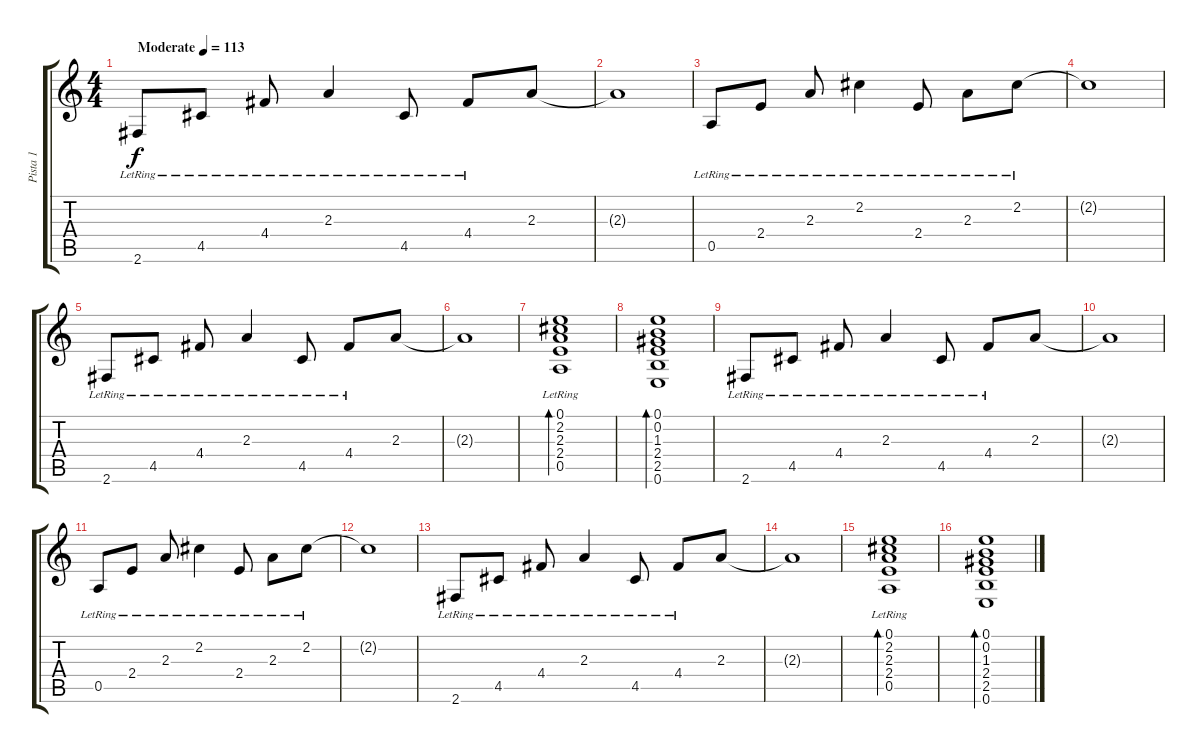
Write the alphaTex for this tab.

\track ("Pista 1" "Pista 1") {instrument electricguitarclean}
\staff {score tabs}
\tuning (E4 B3 G3 D3 A2 E2) {hide}
\ts (4 4)
\tempo (113 "Moderate")
\clef g2
\ks c
2.6{lr}.8{dy f instrument electricguitarclean} 4.5{lr}.8 4.4{lr}.8 2.3{lr}.4 4.5{lr}.8 4.4{lr}.8 2.3.8 |
2.3{t}.1 |
0.5{lr}.8 2.4{lr}.8 2.3{lr}.8 2.2{lr}.4 2.4{lr}.8 2.3{lr}.8 2.2{lr}.8 |
2.2{t}.1 |
2.6{lr}.8 4.5{lr}.8 4.4{lr}.8 2.3{lr}.4 4.5{lr}.8 4.4{lr}.8 2.3.8 |
2.3{t}.1 |
(0.1 2.2 2.3 2.4 0.5{lr}).1{bd 120} |
(0.1 0.2 1.3 2.4 2.5 0.6).1{bd 120} |
2.6{lr}.8 4.5{lr}.8 4.4{lr}.8 2.3{lr}.4 4.5{lr}.8 4.4{lr}.8 2.3.8 |
2.3{t}.1 |
0.5{lr}.8 2.4{lr}.8 2.3{lr}.8 2.2{lr}.4 2.4{lr}.8 2.3{lr}.8 2.2{lr}.8 |
2.2{t}.1 |
2.6{lr}.8 4.5{lr}.8 4.4{lr}.8 2.3{lr}.4 4.5{lr}.8 4.4{lr}.8 2.3.8 |
2.3{t}.1 |
(0.1 2.2 2.3 2.4 0.5{lr}).1{bd 120} |
(0.1 0.2 1.3 2.4 2.5 0.6).1{bd 120}
